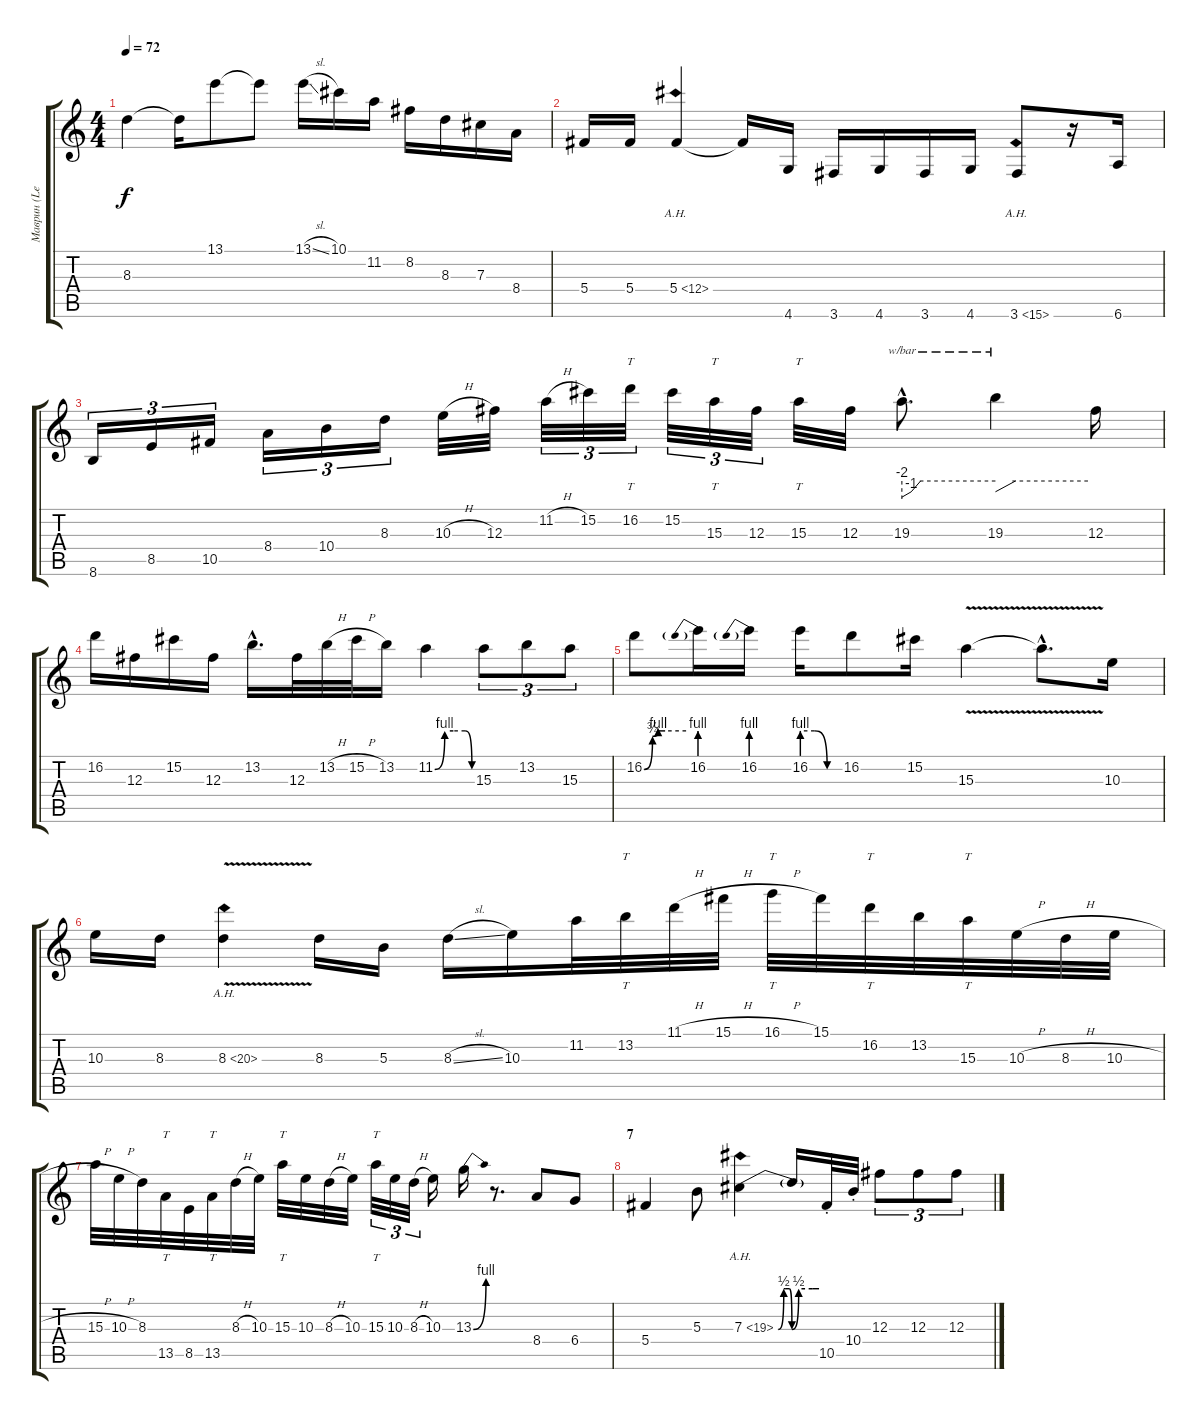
\track ("Маврин (Lead-1)" "Маврин (Le") {instrument distortionguitar}
\staff {score tabs}
\tuning (Eb4 Bb3 Gb3 Db3 Ab2 Eb2) {hide}
\ts (4 4)
\tempo 72
\clef g2
\ks c
8.3{t}.4{dy f} 8.3{t}.16 13.1.8 13.1{t}.8 13.1{sl}.16 10.1.16 11.2.16 8.2.16 8.3.16 7.3.16 8.4.16 |
5.4.16 5.4.16 5.4{ah 7}.4 5.4{t}.16 4.6.16 3.6.16 4.6.16 3.6.16 4.6.16 3.6{ah 12}.8 r.16 6.6.16 |
8.6.16{tu (3 2)} 8.5.16{tu (3 2)} 10.5.16{tu (3 2)} 8.4.16{tu (3 2)} 10.4.16{tu (3 2)} 8.3.16{tu (3 2)} 10.3{h}.32 12.3.32 11.2{h}.32{tu (3 2)} 15.2.32{tu (3 2)} 16.2.32{tt tu (3 2)} 15.2.32{tu (3 2)} 15.3.32{tt tu (3 2)} 12.3.32{tu (3 2)} 15.3.32{tt} 12.3.32 19.3{hac}.8{d tbe (custom default 0 -8 6 -4 12 0 60 0)} 19.3.4{tbe (custom default 0 -4 13 0 60 0)} 12.3.16 |
16.2.16 12.3.16 15.2.16 12.3.16 13.2{hac}.16{d} 12.3.32 13.2{h}.32 15.2{h}.32 13.2.16 11.2{be (custom 0 0 16 4 30 4 49 4 60 0)}.4 15.3.8{tu (3 2)} 13.2.8{tu (3 2)} 15.3.8{tu (3 2)} |
16.2{be (custom 0 0 12 3 20 4 30 4 60 4)}.8 16.2{be (prebend 0 4 60 4)}.16 16.2{be (prebend 0 4 60 4)}.16 16.2{be (custom 0 4 20 4 40 0 60 0)}.16 16.2.8 15.2.16 15.3{v}.4 15.3{hac t}.8{d} 10.3.16 |
10.3.16 8.3.16 8.3{ah 12 v}.4 8.3.16 5.3.16 8.3{sl}.16 10.3.16 11.2.32 13.2.32{tt} 11.1{h}.32 15.1{h}.32 16.1{h}.32{tt} 15.1.32 16.2.32{tt} 13.2.32 15.3.32{tt} 10.3{h}.32 8.3{h}.32 10.3{h}.32 |
15.3{h}.32 10.3{h}.32 8.3.32 13.5.32{tt} 8.5.32 13.5.32{tt} 8.3{h}.32 10.3.32 15.3.32{tt} 10.3.32 8.3{h}.32 10.3.32 15.3.32{tt tu (3 2)} 10.3.32{tu (3 2)} 8.3{h}.32{tu (3 2)} 10.3.16 13.3{be (bend 0 0 60 4)}.16 r.8{d} 8.4.8 6.4.8 |
\section ("" "7")
5.4.4 5.3.8 7.3{be (custom 0 0 8 2 10 2 16 2 20 0 30 2 50 2 60 2) ah 12}.4 7.3{t}.16 10.5{st}.32 10.4{st}.32 12.3.8{tu (3 2)} 12.3.8{tu (3 2)} 12.3.8{tu (3 2)}
